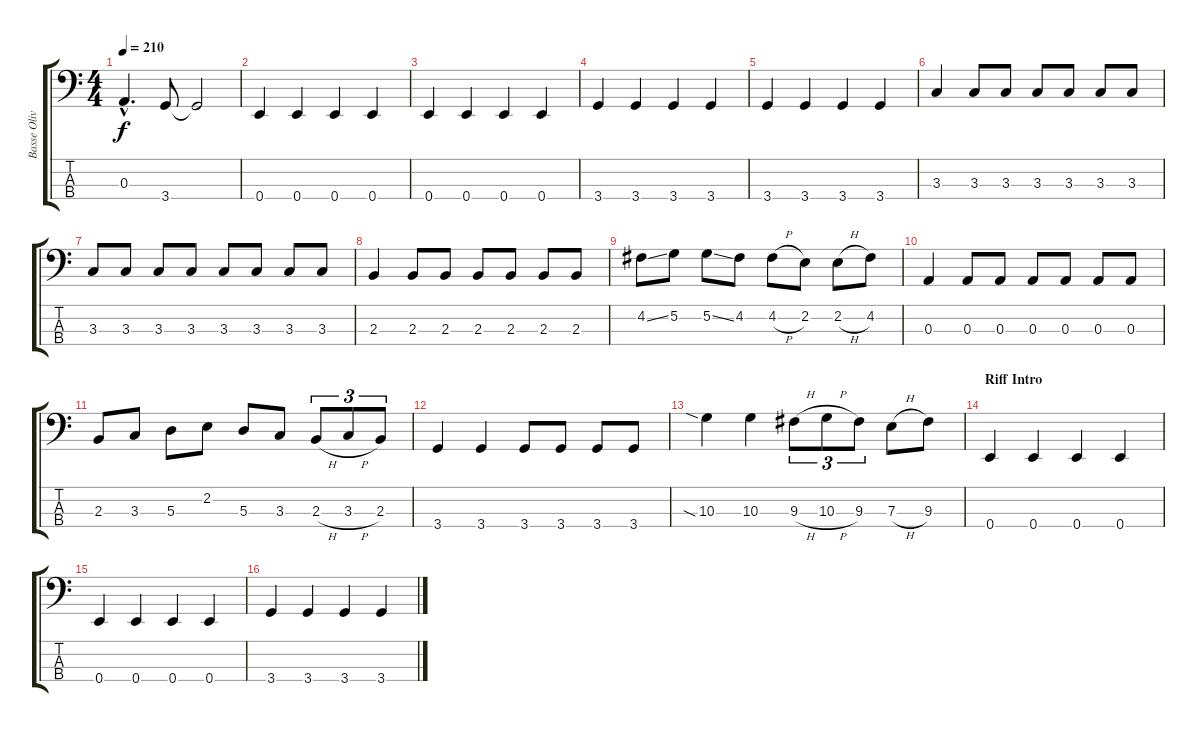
\track ("Basse Oliv" "Basse Oliv") {instrument electricbassfinger}
\staff {score tabs}
\tuning (G2 D2 A1 E1) {hide}
\ts (4 4)
\tempo 210
\clef f4
\ks c
0.3{hac}.4{d dy f} 3.4.8 3.4{t}.2 |
0.4.4 0.4.4 0.4.4 0.4.4 |
0.4.4 0.4.4 0.4.4 0.4.4 |
3.4.4 3.4.4 3.4.4 3.4.4 |
3.4.4 3.4.4 3.4.4 3.4.4 |
3.3.4 3.3.8 3.3.8 3.3.8 3.3.8 3.3.8 3.3.8 |
3.3.8 3.3.8 3.3.8 3.3.8 3.3.8 3.3.8 3.3.8 3.3.8 |
2.3.4 2.3.8 2.3.8 2.3.8 2.3.8 2.3.8 2.3.8 |
4.2{ss}.8 5.2.8 5.2{ss}.8 4.2.8 4.2{h}.8 2.2.8 2.2{h}.8 4.2.8 |
0.3.4 0.3.8 0.3.8 0.3.8 0.3.8 0.3.8 0.3.8 |
2.3.8 3.3.8 5.3.8 2.2.8 5.3.8 3.3.8 2.3{h}.8{tu (3 2)} 3.3{h}.8{tu (3 2)} 2.3.8{tu (3 2)} |
3.4.4 3.4.4 3.4.8 3.4.8 3.4.8 3.4.8 |
10.3{sia}.4 10.3.4 9.3{h}.8{tu (3 2)} 10.3{h}.8{tu (3 2)} 9.3.8{tu (3 2)} 7.3{h}.8 9.3.8 |
\section ("" "Riff Intro")
0.4.4 0.4.4 0.4.4 0.4.4 |
0.4.4 0.4.4 0.4.4 0.4.4 |
3.4.4 3.4.4 3.4.4 3.4.4
